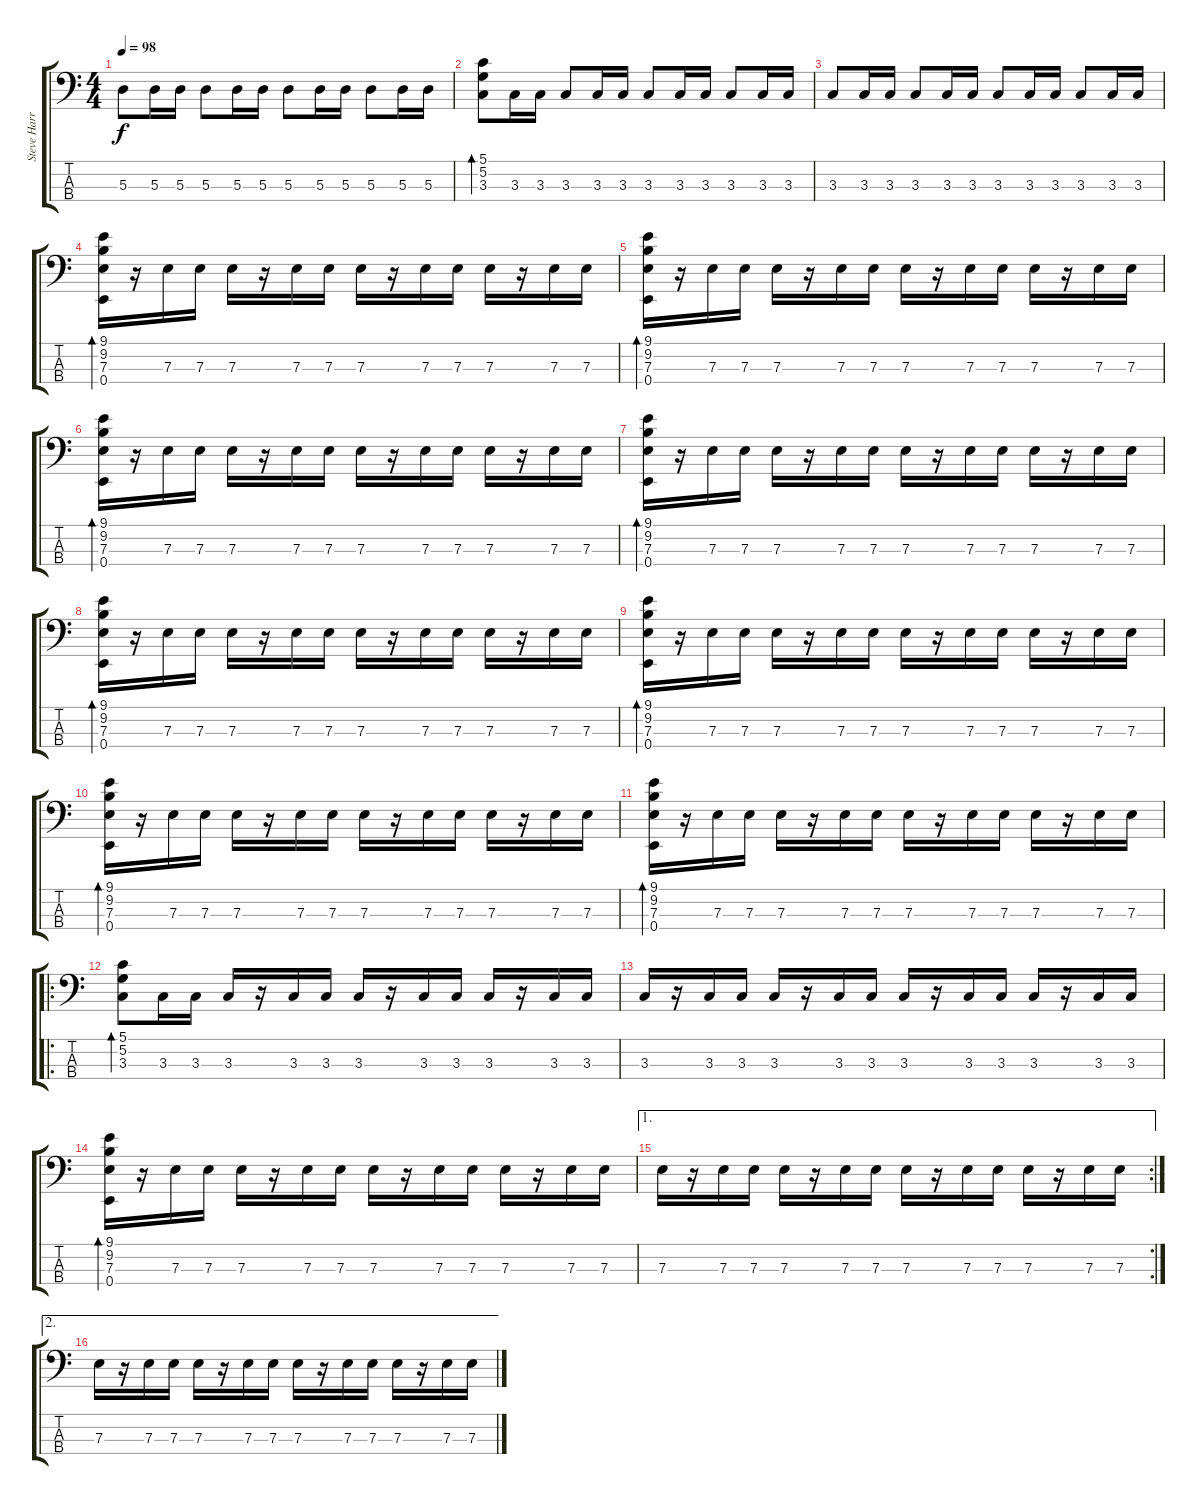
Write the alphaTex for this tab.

\track ("Steve Harris" "Steve Harr") {instrument electricbassfinger}
\staff {score tabs}
\tuning (G2 D2 A1 E1) {hide}
\ts (4 4)
\tempo 98
\clef f4
\ks c
5.3.8{dy f} 5.3.16 5.3.16 5.3.8 5.3.16 5.3.16 5.3.8 5.3.16 5.3.16 5.3.8 5.3.16 5.3.16 |
(5.1 5.2 3.3).8{bd 120} 3.3.16 3.3.16 3.3.8 3.3.16 3.3.16 3.3.8 3.3.16 3.3.16 3.3.8 3.3.16 3.3.16 |
3.3.8 3.3.16 3.3.16 3.3.8 3.3.16 3.3.16 3.3.8 3.3.16 3.3.16 3.3.8 3.3.16 3.3.16 |
(9.1 9.2 7.3 0.4).16{bd 120} r.16 7.3.16 7.3.16 7.3.16 r.16 7.3.16 7.3.16 7.3.16 r.16 7.3.16 7.3.16 7.3.16 r.16 7.3.16 7.3.16 |
(9.1 9.2 7.3 0.4).16{bd 120} r.16 7.3.16 7.3.16 7.3.16 r.16 7.3.16 7.3.16 7.3.16 r.16 7.3.16 7.3.16 7.3.16 r.16 7.3.16 7.3.16 |
(9.1 9.2 7.3 0.4).16{bd 120} r.16 7.3.16 7.3.16 7.3.16 r.16 7.3.16 7.3.16 7.3.16 r.16 7.3.16 7.3.16 7.3.16 r.16 7.3.16 7.3.16 |
(9.1 9.2 7.3 0.4).16{bd 120} r.16 7.3.16 7.3.16 7.3.16 r.16 7.3.16 7.3.16 7.3.16 r.16 7.3.16 7.3.16 7.3.16 r.16 7.3.16 7.3.16 |
(9.1 9.2 7.3 0.4).16{bd 120} r.16 7.3.16 7.3.16 7.3.16 r.16 7.3.16 7.3.16 7.3.16 r.16 7.3.16 7.3.16 7.3.16 r.16 7.3.16 7.3.16 |
(9.1 9.2 7.3 0.4).16{bd 120} r.16 7.3.16 7.3.16 7.3.16 r.16 7.3.16 7.3.16 7.3.16 r.16 7.3.16 7.3.16 7.3.16 r.16 7.3.16 7.3.16 |
(9.1 9.2 7.3 0.4).16{bd 120} r.16 7.3.16 7.3.16 7.3.16 r.16 7.3.16 7.3.16 7.3.16 r.16 7.3.16 7.3.16 7.3.16 r.16 7.3.16 7.3.16 |
(9.1 9.2 7.3 0.4).16{bd 120} r.16 7.3.16 7.3.16 7.3.16 r.16 7.3.16 7.3.16 7.3.16 r.16 7.3.16 7.3.16 7.3.16 r.16 7.3.16 7.3.16 |
\ro
(5.1 5.2 3.3).8{bd 120} 3.3.16 3.3.16 3.3.16 r.16 3.3.16 3.3.16 3.3.16 r.16 3.3.16 3.3.16 3.3.16 r.16 3.3.16 3.3.16 |
3.3.16 r.16 3.3.16 3.3.16 3.3.16 r.16 3.3.16 3.3.16 3.3.16 r.16 3.3.16 3.3.16 3.3.16 r.16 3.3.16 3.3.16 |
(9.1 9.2 7.3 0.4).16{bd 120} r.16 7.3.16 7.3.16 7.3.16 r.16 7.3.16 7.3.16 7.3.16 r.16 7.3.16 7.3.16 7.3.16 r.16 7.3.16 7.3.16 |
\ae 1
\rc 2
7.3.16 r.16 7.3.16 7.3.16 7.3.16 r.16 7.3.16 7.3.16 7.3.16 r.16 7.3.16 7.3.16 7.3.16 r.16 7.3.16 7.3.16 |
\ae 2
7.3.16 r.16 7.3.16 7.3.16 7.3.16 r.16 7.3.16 7.3.16 7.3.16 r.16 7.3.16 7.3.16 7.3.16 r.16 7.3.16 7.3.16
